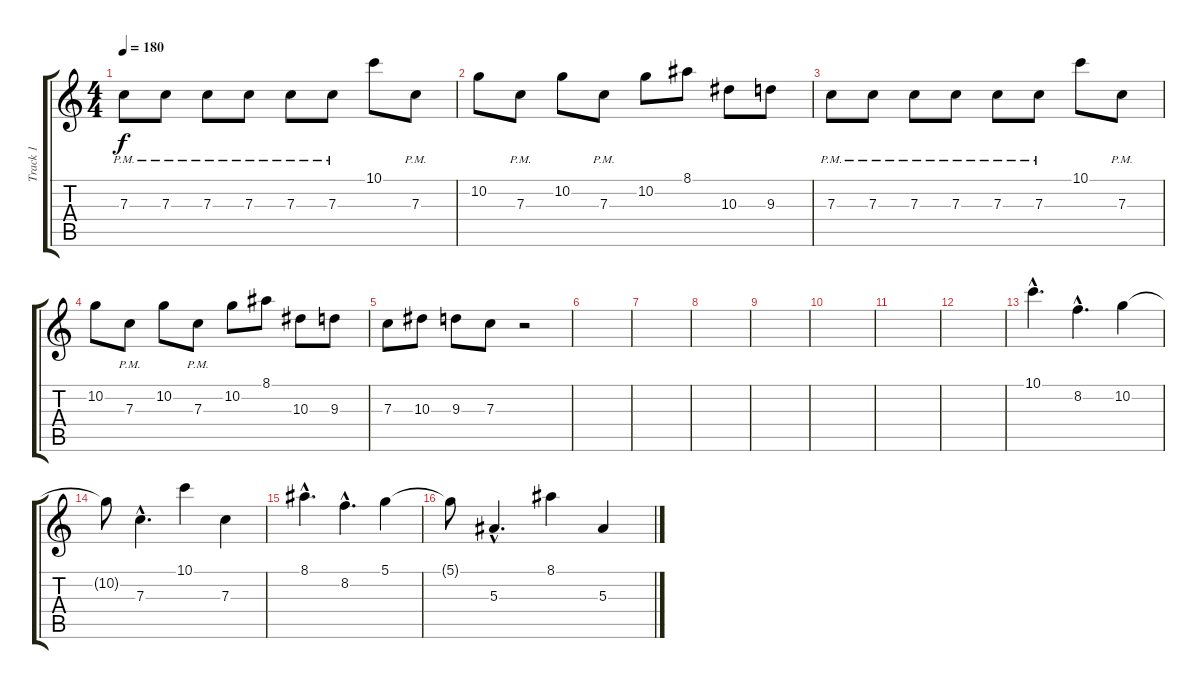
\track ("Track 1" "Track 1") {instrument distortionguitar}
\staff {score tabs}
\tuning (D4 A3 F3 C3 G2 C2) {hide}
\ts (4 4)
\tempo 180
\clef g2
\ks c
7.3{pm}.8{dy f} 7.3{pm}.8 7.3{pm}.8 7.3{pm}.8 7.3{pm}.8 7.3{pm}.8 10.1.8 7.3{pm}.8 |
10.2.8 7.3{pm}.8 10.2.8 7.3{pm}.8 10.2.8 8.1.8 10.3.8 9.3.8 |
7.3{pm}.8 7.3{pm}.8 7.3{pm}.8 7.3{pm}.8 7.3{pm}.8 7.3{pm}.8 10.1.8 7.3{pm}.8 |
10.2.8 7.3{pm}.8 10.2.8 7.3{pm}.8 10.2.8 8.1.8 10.3.8 9.3.8 |
7.3.8 10.3.8 9.3.8 7.3.8 r.2 |
|
|
|
|
|
|
|
10.1{hac}.4{d} 8.2{hac}.4{d} 10.2.4 |
10.2{t}.8 7.3{hac}.4{d} 10.1.4 7.3.4 |
8.1{hac}.4{d} 8.2{hac}.4{d} 5.1.4 |
5.1{t}.8 5.3{hac}.4{d} 8.1.4 5.3.4
